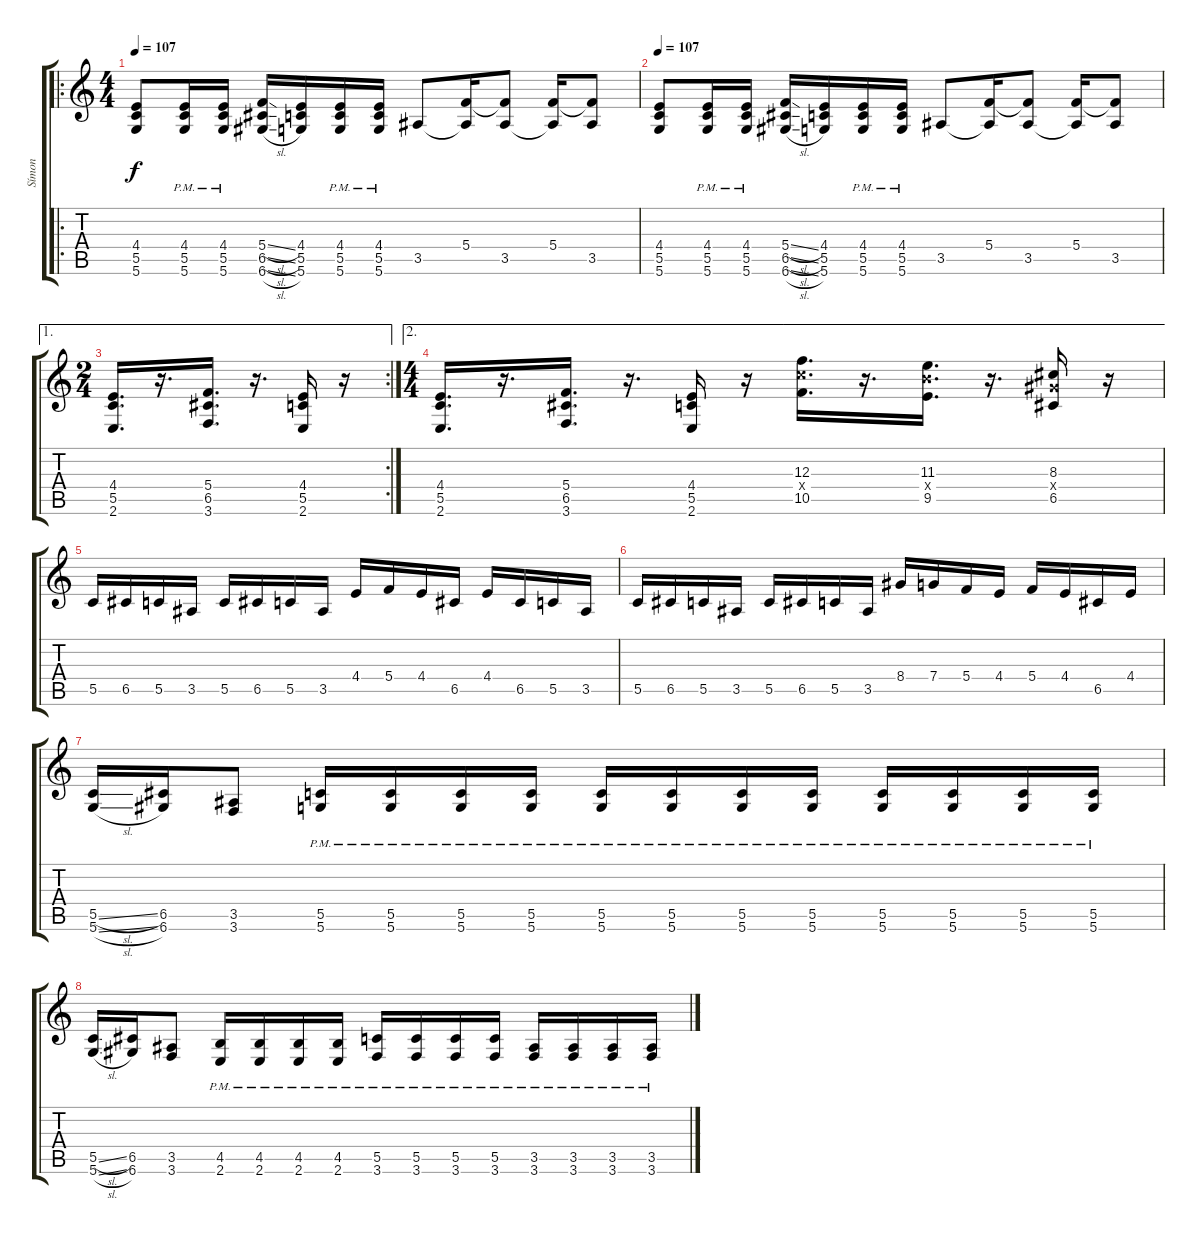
\track ("Símon" "Símon") {instrument distortionguitar}
\staff {score tabs}
\tuning (D4 A3 F3 C3 G2 D2) {hide}
\ro
\ts (4 4)
\tempo 107
\clef g2
\ks c
(4.4 5.5 5.6).8{dy f} (4.4{pm} 5.5{pm} 5.6{pm}).16 (4.4{pm} 5.5{pm} 5.6{pm}).16 (5.4{sl} 6.5{sl} 6.6{sl}).16 (4.4 5.5 5.6).16 (4.4{pm} 5.5{pm} 5.6{pm}).16 (4.4{pm} 5.5{pm} 5.6{pm}).16 3.5.8 (5.4 3.5{t}).16 (5.4{t} 3.5).8 (5.4 3.5{t}).16 (5.4{t} 3.5).8 |
\tempo 107
(4.4 5.5 5.6).8 (4.4{pm} 5.5{pm} 5.6{pm}).16 (4.4{pm} 5.5{pm} 5.6{pm}).16 (5.4{sl} 6.5{sl} 6.6{sl}).16 (4.4 5.5 5.6).16 (4.4{pm} 5.5{pm} 5.6{pm}).16 (4.4{pm} 5.5{pm} 5.6{pm}).16 3.5.8 (5.4 3.5{t}).16 (5.4{t} 3.5).8 (5.4 3.5{t}).16 (5.4{t} 3.5).8 |
\ae 1
\rc 2
\ts (2 4)
(4.4 5.5 2.6).16{d} r.16{d} (5.4 6.5 3.6).16{d} r.16{d} (4.4 5.5 2.6).16 r.16 |
\ae 2
\ts (4 4)
(4.4 5.5 2.6).16{d} r.16{d} (5.4 6.5 3.6).16{d} r.16{d} (4.4 5.5 2.6).16 r.16 (12.3 12.4{x} 10.5).16{d} r.16{d} (11.3 11.4{x} 9.5).16{d} r.16{d} (8.3 8.4{x} 6.5).16 r.16 |
5.5.16 6.5.16 5.5.16 3.5.16 5.5.16 6.5.16 5.5.16 3.5.16 4.4.16 5.4.16 4.4.16 6.5.16 4.4.16 6.5.16 5.5.16 3.5.16 |
5.5.16 6.5.16 5.5.16 3.5.16 5.5.16 6.5.16 5.5.16 3.5.16 8.4.16 7.4.16 5.4.16 4.4.16 5.4.16 4.4.16 6.5.16 4.4.16 |
(5.5{sl} 5.6{sl}).16 (6.5 6.6).16 (3.5 3.6).8 (5.5{pm} 5.6{pm}).16 (5.5{pm} 5.6{pm}).16 (5.5{pm} 5.6{pm}).16 (5.5{pm} 5.6{pm}).16 (5.5{pm} 5.6{pm}).16 (5.5{pm} 5.6{pm}).16 (5.5{pm} 5.6{pm}).16 (5.5{pm} 5.6{pm}).16 (5.5{pm} 5.6{pm}).16 (5.5{pm} 5.6{pm}).16 (5.5{pm} 5.6{pm}).16 (5.5{pm} 5.6{pm}).16 |
(5.5{sl} 5.6{sl}).16 (6.5 6.6).16 (3.5 3.6).8 (4.5{pm} 2.6{pm}).16 (4.5{pm} 2.6{pm}).16 (4.5{pm} 2.6{pm}).16 (4.5{pm} 2.6{pm}).16 (5.5{pm} 3.6{pm}).16 (5.5{pm} 3.6{pm}).16 (5.5{pm} 3.6{pm}).16 (5.5{pm} 3.6{pm}).16 (3.5{pm} 3.6{pm}).16 (3.5{pm} 3.6{pm}).16 (3.5{pm} 3.6{pm}).16 (3.5{pm} 3.6{pm}).16
